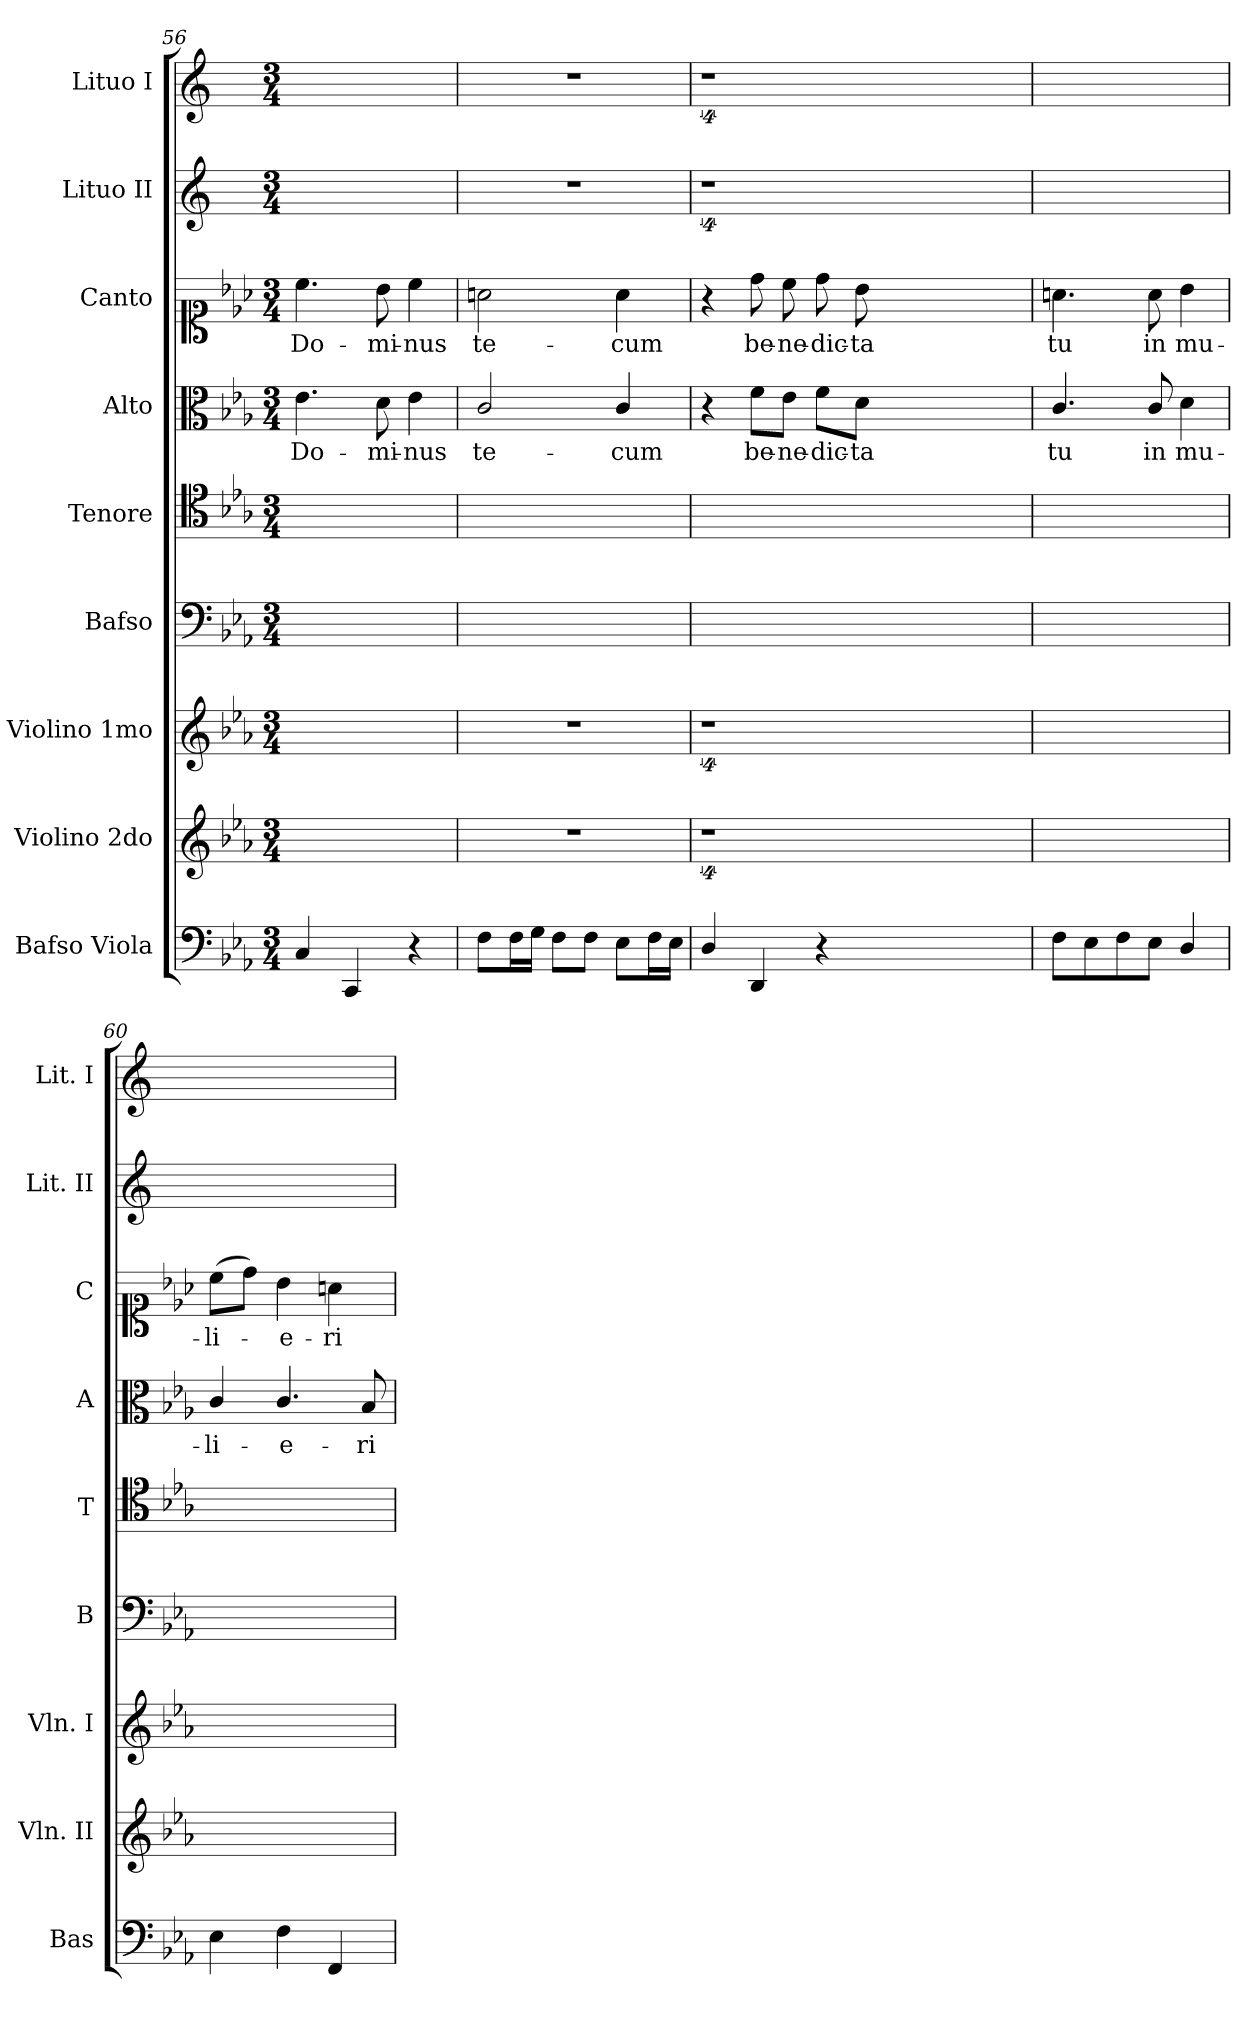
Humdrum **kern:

**kern	**kern	**kern	**kern	**kern	**kern	**text	**kern	**text	**kern	**kern
*part9	*part8	*part7	*part6	*part5	*part4	*part4	*part3	*part3	*part2	*part1
*staff9	*staff8	*staff7	*staff6	*staff5	*staff4	*staff4	*staff3	*staff3	*staff2	*staff1
*I"Bafso Viola	*I"Violino 2do	*I"Violino 1mo	*I"Bafso	*I"Tenore	*I"Alto	*	*I"Canto	*	*I"Lituo II	*I"Lituo I
*I'Bas	*I'Vln. II	*I'Vln. I	*I'B	*I'T	*I'A	*	*I'C	*	*I'Lit. II	*I'Lit. I
*clefF4	*clefG2	*clefG2	*clefF4	*clefC4	*clefC3	*	*clefC1	*	*clefG2	*clefG2
*	*	*	*	*	*	*	*	*	*ITrd-2c-3	*ITrd-2c-3
*k[b-e-a-]	*k[b-e-a-]	*k[b-e-a-]	*k[b-e-a-]	*k[b-e-a-]	*k[b-e-a-]	*	*k[b-e-a-]	*	*k[b-e-a-]	*k[b-e-a-]
*M3/4	*M3/4	*M3/4	*M3/4	*M3/4	*M3/4	*	*M3/4	*	*M3/4	*M3/4
=56	=56	=56	=56	=56	=56	=56	=56	=56	=56	=56
4C/	2.ryy	2.ryy	2.ryy	2.ryy	4.e-\	Do-	4.cc\	Do-	2.ryy	2.ryy
4CC/	.	.	.	.	.	.	.	.	.	.
.	.	.	.	.	8d\	-mi-	8b-\	-mi-	.	.
4r	.	.	.	.	4e-\	-nus	4cc\	-nus	.	.
=57	=57	=57	=57	=57	=57	=57	=57	=57	=57	=57
8F\L	2.r	2.r	2.ryy	2.ryy	2c/	te-	2an\	te-	2.r	2.r
16F\L	.	.	.	.	.	.	.	.	.	.
16G\JJ	.	.	.	.	.	.	.	.	.	.
8F\L	.	.	.	.	.	.	.	.	.	.
8F\J	.	.	.	.	.	.	.	.	.	.
8E-\L	.	.	.	.	4c/	-cum	4a\	-cum	.	.
16F\L	.	.	.	.	.	.	.	.	.	.
16E-\JJ	.	.	.	.	.	.	.	.	.	.
=58	=58	=58	=58	=58	=58	=58	=58	=58	=58	=58
4D/	4%9r	4%9r	2.ryy	2.ryy	4r	.	4r	.	4%9r	4%9r
4DD/	.	.	.	.	8f\L	be-	8dd\	be-	.	.
.	.	.	.	.	8e-\J	-ne-	8cc\	-ne-	.	.
4r	.	.	.	.	8f\L	-dic-	8dd\	-dic-	.	.
.	.	.	.	.	8d\J	-ta	8b-\	-ta	.	.
1.ryy	.	.	1.ryy	1.ryy	1.ryy	.	1.ryy	.	.	.
=59	=59	=59	=59	=59	=59	=59	=59	=59	=59	=59
8F\L	2.ryy	2.ryy	2.ryy	2.ryy	4.c/	tu	4.an\	tu	2.ryy	2.ryy
8E-\	.	.	.	.	.	.	.	.	.	.
8F\	.	.	.	.	.	.	.	.	.	.
8E-\J	.	.	.	.	8c/	in	8a\	in	.	.
4D/	.	.	.	.	4d\	mu-	4b-\	mu-	.	.
=60	=60	=60	=60	=60	=60	=60	=60	=60	=60	=60
4E-\	2.ryy	2.ryy	2.ryy	2.ryy	4c/	-li-	(8cc\L	-li-	2.ryy	2.ryy
.	.	.	.	.	.	.	8dd\J)	.	.	.
4F\	.	.	.	.	4.c/	-e-	4b-\	-e-	.	.
4FF/	.	.	.	.	.	.	4an\	-ri-	.	.
.	.	.	.	.	8B-/	-ri-	.	.	.	.
=	=	=	=	=	=	=	=	=	=	=
*-	*-	*-	*-	*-	*-	*-	*-	*-	*-	*-
